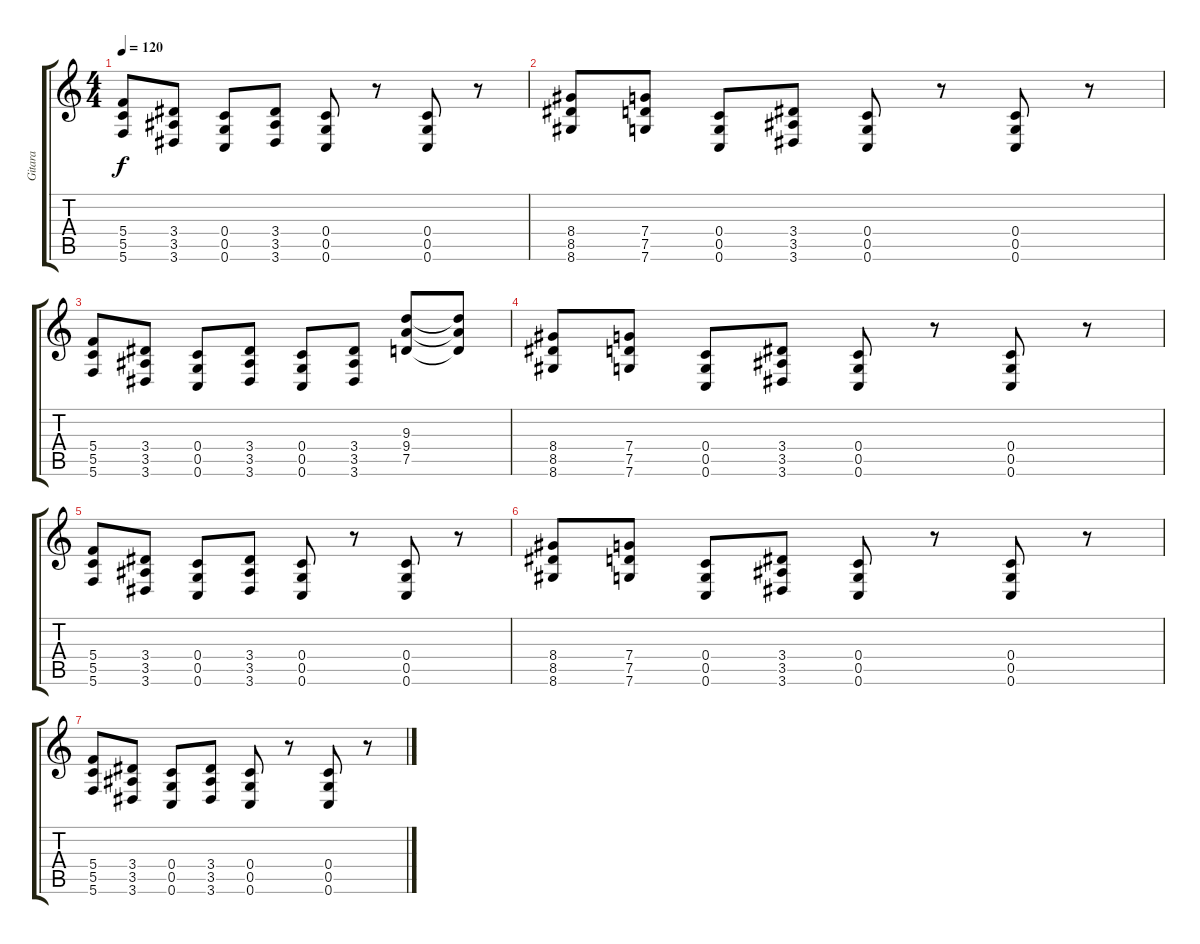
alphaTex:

\track ("Gitara " "Gitara ") {instrument overdrivenguitar}
\staff {score tabs}
\tuning (D4 A3 F3 C3 G2 C2) {hide}
\ts (4 4)
\tempo 120
\clef g2
\ks c
(5.4 5.5 5.6).8{dy f} (3.4 3.5 3.6).8 (0.4 0.5 0.6).8 (3.4 3.5 3.6).8 (0.4 0.5 0.6).8 r.8 (0.4 0.5 0.6).8 r.8 |
(8.4 8.5 8.6).8 (7.4 7.5 7.6).8 (0.4 0.5 0.6).8 (3.4 3.5 3.6).8 (0.4 0.5 0.6).8 r.8 (0.4 0.5 0.6).8 r.8 |
(5.4 5.5 5.6).8 (3.4 3.5 3.6).8 (0.4 0.5 0.6).8 (3.4 3.5 3.6).8 (0.4 0.5 0.6).8 (3.4 3.5 3.6).8 (9.3 9.4 7.5).8 (9.3{t} 9.4{t} 7.5{t}).8 |
(8.4 8.5 8.6).8 (7.4 7.5 7.6).8 (0.4 0.5 0.6).8 (3.4 3.5 3.6).8 (0.4 0.5 0.6).8 r.8 (0.4 0.5 0.6).8 r.8 |
(5.4 5.5 5.6).8 (3.4 3.5 3.6).8 (0.4 0.5 0.6).8 (3.4 3.5 3.6).8 (0.4 0.5 0.6).8 r.8 (0.4 0.5 0.6).8 r.8 |
(8.4 8.5 8.6).8 (7.4 7.5 7.6).8 (0.4 0.5 0.6).8 (3.4 3.5 3.6).8 (0.4 0.5 0.6).8 r.8 (0.4 0.5 0.6).8 r.8 |
(5.4 5.5 5.6).8 (3.4 3.5 3.6).8 (0.4 0.5 0.6).8 (3.4 3.5 3.6).8 (0.4 0.5 0.6).8 r.8 (0.4 0.5 0.6).8 r.8
